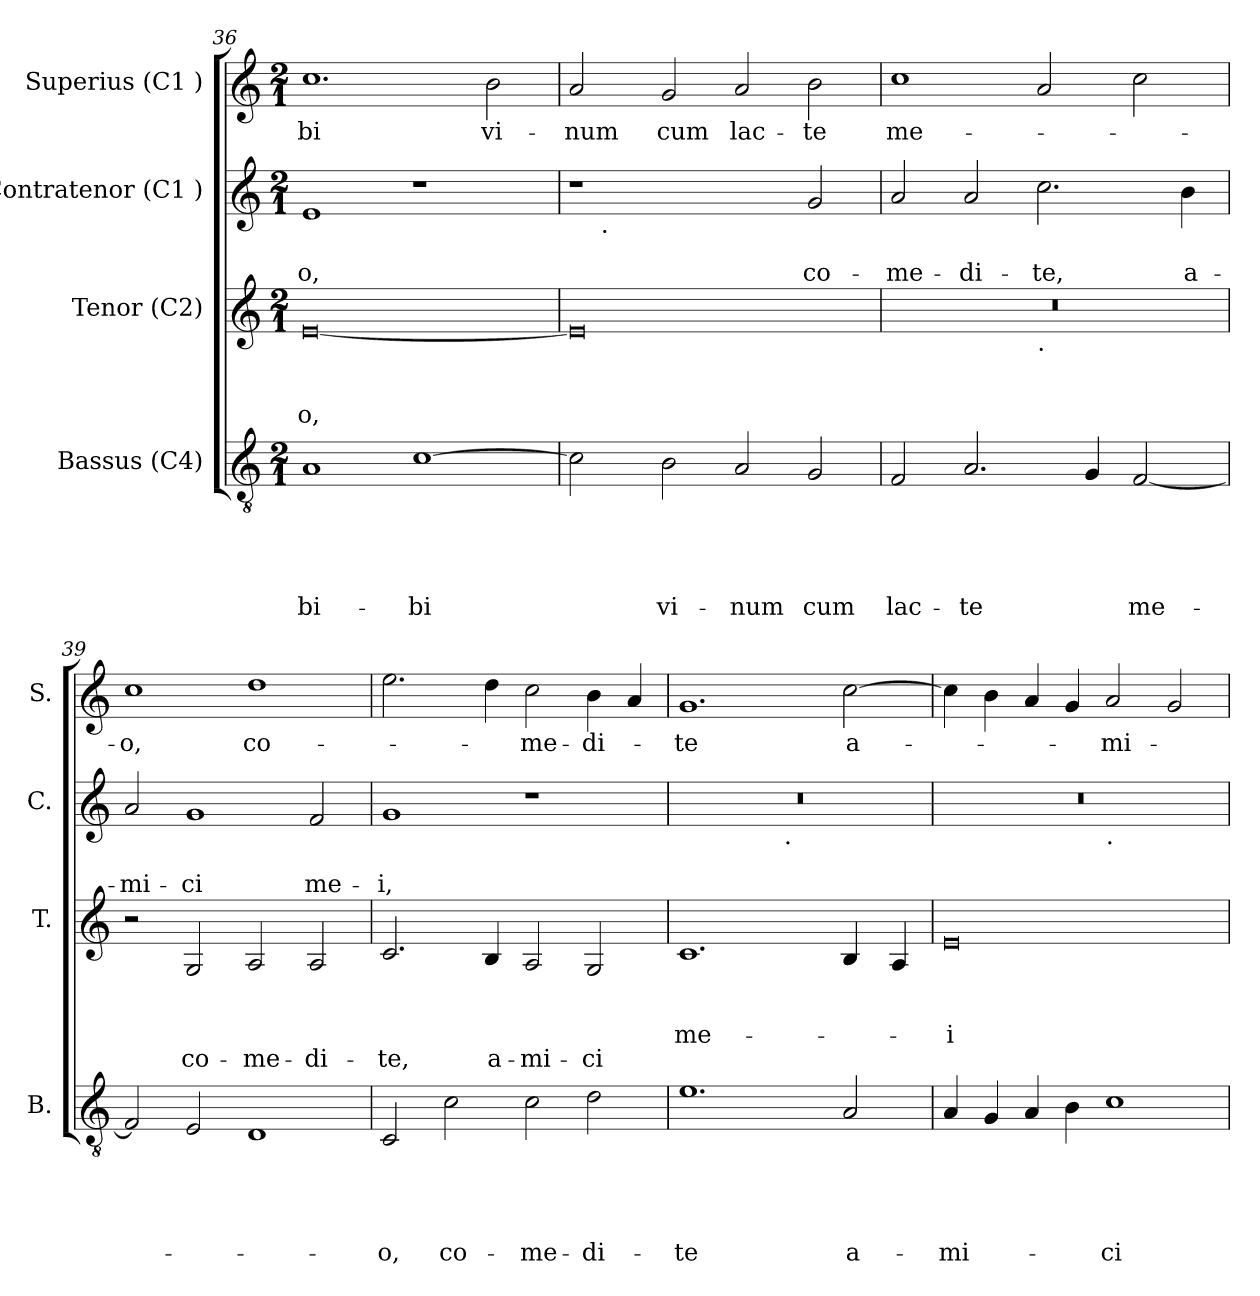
**kern	**text	**text	**text	**text	**text	**kern	**text	**text	**text	**text	**kern	**text	**text	**kern	**text
*part4	*part4	*part4	*part4	*part4	*part4	*part3	*part3	*part3	*part3	*part3	*part2	*part2	*part2	*part1	*part1
*staff4	*staff4	*staff4	*staff4	*staff4	*staff4	*staff3	*staff3	*staff3	*staff3	*staff3	*staff2	*staff2	*staff2	*staff1	*staff1
*I"Bassus (C4)	*	*	*	*	*	*I"Tenor (C2)	*	*	*	*	*I"Contratenor (C1 )	*	*	*I"Superius (C1 )	*
*I'B.	*	*	*	*	*	*I'T.	*	*	*	*	*I'C.	*	*	*I'S.	*
!!LO:LB:g=z
*clefGv2	*	*	*	*	*	*clefG2	*	*	*	*	*clefG2	*	*	*clefG2	*
*k[]	*	*	*	*	*	*k[]	*	*	*	*	*k[]	*	*	*k[]	*
*C:	*	*	*	*	*	*C:	*	*	*	*	*C:	*	*	*C:	*
*M2/1	*	*	*	*	*	*M2/1	*	*	*	*	*M2/1	*	*	*M2/1	*
=36	=36	=36	=36	=36	=36	=36	=36	=36	=36	=36	=36	=36	=36	=36	=36
!	!	!	!	!	!LO:LY:b	!	!	!	!LO:LY:b:rj	!	!	!	!LO:LY:b	!	!LO:LY:b
1A	.	.	.	.	bi-	[<0e	.	.	-o,	.	1e	.	-o,	1.cc	-bi
!	!	!	!	!	!LO:LY:b	!	!	!	!	!	!	!	!	!	!
[>1c	.	.	.	.	-bi	.	.	.	.	.	1r	.	.	.	.
!	!	!	!	!	!	!	!	!	!	!	!	!	!	!	!LO:LY:b
.	.	.	.	.	.	.	.	.	.	.	.	.	.	2b\	vi-
=37	=37	=37	=37	=37	=37	=37	=37	=37	=37	=37	=37	=37	=37	=37	=37
!	!	!	!	!	!	!	!	!	!	!	!	!	!	!	!LO:LY:b
*	*	*	*	*	*	*	*	*	*	*	*^	*	*	*	*
2c\]	.	.	.	.	.	0e]	.	.	.	.	1r	8ryy	.	.	2a/	-num
!	!	!	!	!	!	!	!	!	!	!	!	!LO:TX:b:t=.	!	!	!	!
.	.	.	.	.	.	.	.	.	.	.	.	1...ryy	.	.	.	.
!	!	!	!	!	!LO:LY:b	!	!	!	!	!	!	!	!	!	!	!LO:LY:b
2B\	.	.	.	.	vi-	.	.	.	.	.	.	.	.	.	2g/	cum
!	!	!	!	!	!LO:LY:b	!	!	!	!	!	!	!	!	!	!	!LO:LY:b
2A/	.	.	.	.	-num	.	.	.	.	.	2ryy	.	.	.	2a/	lac-
!	!	!	!	!	!LO:LY:b	!	!	!	!	!	!	!	!	!LO:LY:b	!	!LO:LY:b
2G/	.	.	.	.	cum	.	.	.	.	.	2g/	.	.	co-	2b\	-te
=38	=38	=38	=38	=38	=38	=38	=38	=38	=38	=38	=38	=38	=38	=38	=38	=38
!	!	!	!	!	!LO:LY:b	!	!	!	!	!	!	!	!	!LO:LY:b	!	!LO:LY:b
*	*	*	*	*	*	*^	*	*	*	*	*v	*v	*	*	*	*
2F/	.	.	.	.	lac-	0r	1ryy	.	.	.	.	2a/	.	-me-	1cc	me-
!	!	!	!	!	!LO:LY:b	!	!	!	!	!	!	!	!	!LO:LY:b	!	!
2.A/	.	.	.	.	-te	.	.	.	.	.	.	2a/	.	-di-	.	.
!	!	!	!	!	!	!	!LO:TX:b:t=.	!	!	!	!	!	!	!	!	!
!	!	!	!	!	!	!	!	!	!	!	!	!	!	!LO:LY:b	!	!
.	.	.	.	.	.	.	1ryy	.	.	.	.	2.cc\	.	-te,	2a/	.
4G/	.	.	.	.	.	.	.	.	.	.	.	.	.	.	.	.
!	!	!	!	!	!LO:LY:b	!	!	!	!	!	!	!	!	!	!	!
[<2F/	.	.	.	.	me-	.	.	.	.	.	.	.	.	.	2cc\	.
!	!	!	!	!	!	!	!	!	!	!	!	!	!	!LO:LY:b	!	!
.	.	.	.	.	.	.	.	.	.	.	.	4b\	.	a-	.	.
=39	=39	=39	=39	=39	=39	=39	=39	=39	=39	=39	=39	=39	=39	=39	=39	=39
!	!	!	!	!	!	!	!	!	!	!	!	!	!	!LO:LY:b	!	!LO:LY:b
*	*	*	*	*	*	*v	*v	*	*	*	*	*	*	*	*	*
2F/]	.	.	.	.	.	2r	.	.	.	.	2a/	.	-mi-	1cc	-o,
!	!	!	!	!	!	!	!	!	!	!LO:LY:b	!	!	!LO:LY:b	!	!
2E/	.	.	.	.	.	2G/	.	.	.	co-	1g	.	-ci	.	.
!	!	!	!	!	!	!	!	!	!	!LO:LY:b	!	!	!	!	!LO:LY:b
1D	.	.	.	.	.	2A/	.	.	.	-me-	.	.	.	1dd	co-
!	!	!	!	!	!	!	!	!	!	!LO:LY:b	!	!	!LO:LY:b	!	!
.	.	.	.	.	.	2A/	.	.	.	-di-	2f/	.	me-	.	.
=40	=40	=40	=40	=40	=40	=40	=40	=40	=40	=40	=40	=40	=40	=40	=40
!	!	!	!	!	!LO:LY:b	!	!	!	!	!LO:LY:b	!	!	!LO:LY:b	!	!
2C/	.	.	.	.	-o,	2.c/	.	.	.	-te,	1g	.	-i,	2.ee\	.
!	!	!	!	!	!LO:LY:b	!	!	!	!	!	!	!	!	!	!
2c\	.	.	.	.	co-	.	.	.	.	.	.	.	.	.	.
!	!	!	!	!	!	!	!	!	!	!LO:LY:b	!	!	!	!	!
.	.	.	.	.	.	4B/	.	.	.	a-	.	.	.	4dd\	.
!	!	!	!	!	!LO:LY:b	!	!	!	!	!LO:LY:b	!	!	!	!	!LO:LY:b
2c\	.	.	.	.	-me-	2A/	.	.	.	-mi-	1r	.	.	2cc\	-me-
!	!	!	!	!	!LO:LY:b	!	!	!	!	!LO:LY:b	!	!	!	!	!LO:LY:b
2d\	.	.	.	.	-di-	2G/	.	.	.	-ci	.	.	.	4b\	-di-
.	.	.	.	.	.	.	.	.	.	.	.	.	.	4a/	.
!!LO:PB:g=z
=41	=41	=41	=41	=41	=41	=41	=41	=41	=41	=41	=41	=41	=41	=41	=41
!	!	!	!	!	!LO:LY:b	!	!	!	!LO:LY:b	!	!	!	!	!	!LO:LY:b:rj
*	*	*	*	*	*	*	*	*	*	*	*^	*	*	*	*
1.e	.	.	.	.	-te	1.c	.	.	me-	.	0r	1ryy	.	.	1.g	-te
.	.	.	.	.	.	.	.	.	.	.	.	32ryy	.	.	.	.
!	!	!	!	!	!	!	!	!	!	!	!	!LO:TX:b:t=.	!	!	!	!
.	.	.	.	.	.	.	.	.	.	.	.	2ryy	.	.	.	.
!	!	!	!	!	!LO:LY:b	!	!	!	!	!	!	!	!	!	!	!LO:LY:b
2A/	.	.	.	.	a-	4B/	.	.	.	.	.	.	.	.	[>2cc\	a-
.	.	.	.	.	.	.	.	.	.	.	.	4...ryy	.	.	.	.
.	.	.	.	.	.	4A/	.	.	.	.	.	.	.	.	.	.
=42	=42	=42	=42	=42	=42	=42	=42	=42	=42	=42	=42	=42	=42	=42	=42	=42
!	!	!	!	!	!LO:LY:b	!	!	!	!LO:LY:b:rj	!	!	!	!	!	!	!
4A/	.	.	.	.	-mi-	0e	.	.	-i-	.	0r	1ryy	.	.	4cc\]	.
4G/	.	.	.	.	.	.	.	.	.	.	.	.	.	.	4b\	.
4A/	.	.	.	.	.	.	.	.	.	.	.	.	.	.	4a/	.
4B\	.	.	.	.	.	.	.	.	.	.	.	.	.	.	4g/	.
!	!	!	!	!	!	!	!	!	!	!	!	!LO:TX:b:t=.	!	!	!	!
!	!	!	!	!	!LO:LY:b	!	!	!	!	!	!	!	!	!	!	!LO:LY:b
1c	.	.	.	.	-ci	.	.	.	.	.	.	1ryy	.	.	2a/	-mi-
.	.	.	.	.	.	.	.	.	.	.	.	.	.	.	2g/	.
*	*	*	*	*	*	*	*	*	*	*	*v	*v	*	*	*	*
=	=	=	=	=	=	=	=	=	=	=	=	=	=	=	=
*-	*-	*-	*-	*-	*-	*-	*-	*-	*-	*-	*-	*-	*-	*-	*-
